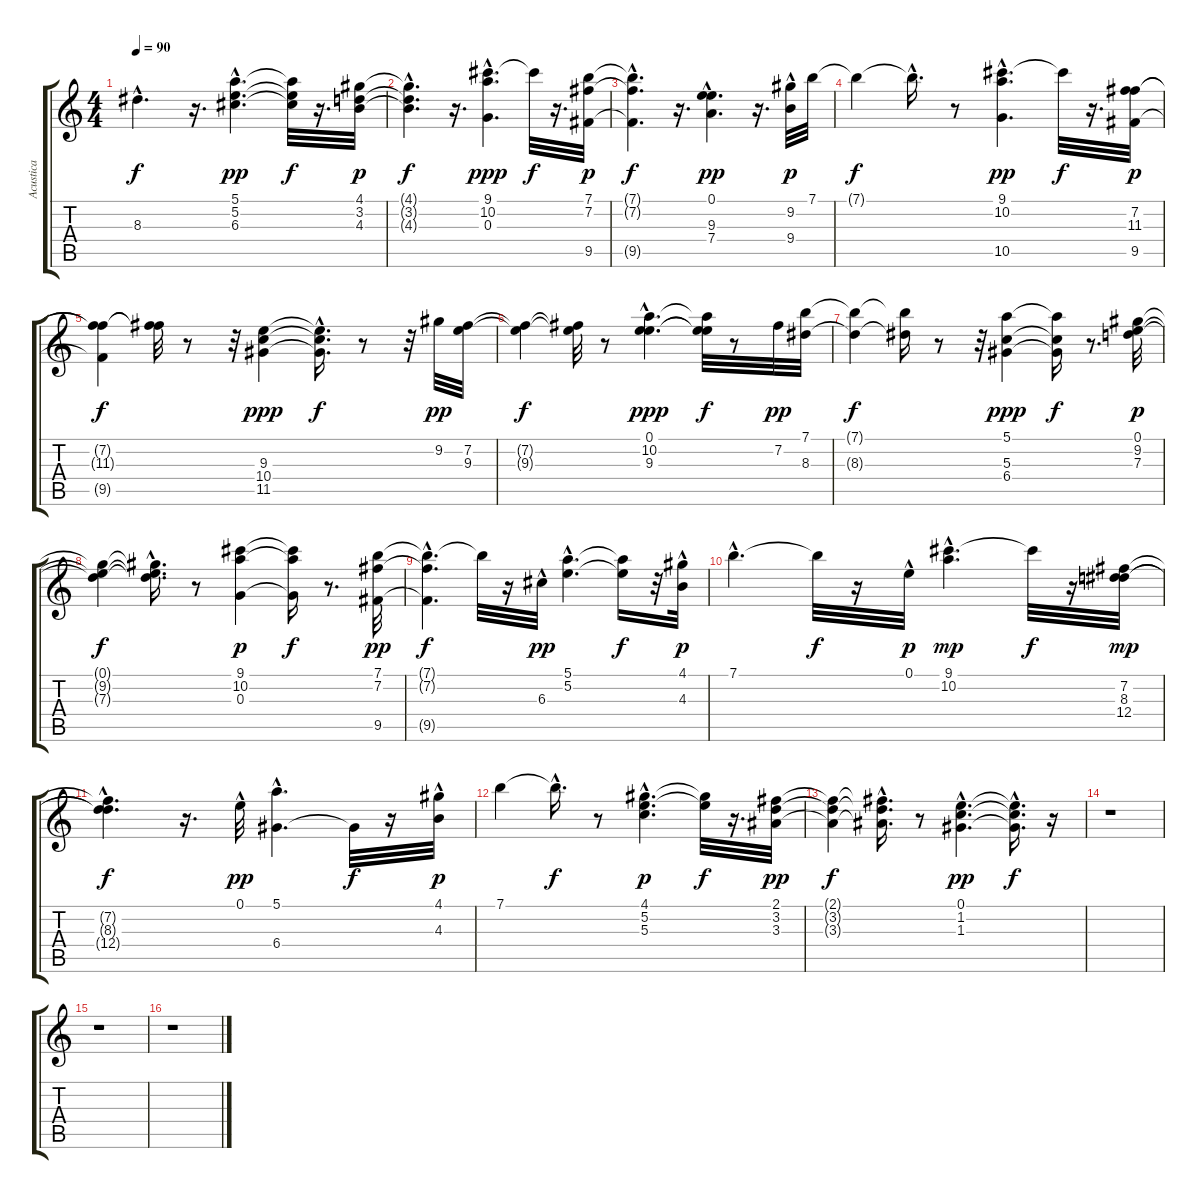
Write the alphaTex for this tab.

\track ("Acustica" "Acustica") {instrument acousticguitarnylon}
\staff {score tabs}
\tuning (E4 B3 G3 D3 A2 E2) {hide}
\ts (4 4)
\tempo 90
\clef g2
\ks c
8.3{hac t}.4{d dy f} r.16{d} (5.1{hac} 5.2{hac} 6.3{hac}).4{d dy pp} (5.1{t} 5.2{t} 6.3{t}).32{dy f} r.16{d} (4.1 3.2 4.3).32{dy p} |
(4.1{t} 3.2{t} 4.3{hac t}).4{d dy f} r.16{d} (9.1{hac} 10.2{hac} 0.3{hac}).4{d dy ppp} 9.1{t}.32{dy f} r.16{d} (7.1 7.2 9.5).32{dy p} |
(7.1{hac t} 7.2{t} 9.5{t}).4{d dy f} r.16{d} (0.1{hac} 9.3 7.4).4{d dy pp} r.16{d} (9.2{hac} 9.4{hac}).32{dy p} 7.1.32 |
7.1{t}.4{dy f} 7.1{hac t}.16{d} r.8 (9.1{hac} 10.2{hac} 10.5{hac}).4{d dy pp} 9.1{t}.32{dy f} r.16{d} (7.2 11.3 9.5).32{dy p} |
(7.2{t} 11.3{t} 9.5{t}).4{dy f} (7.2{t} 11.3{t}).32 r.8 r.32 (9.3 10.4 11.5).4{dy ppp} (9.3{hac t} 10.4{hac t} 11.5{t}).16{d dy f} r.8 r.32 9.2.32{dy pp} (7.2 9.3).32 |
(7.2{t} 9.3{t}).4{dy f} (7.2{t} 9.3{t}).32 r.8 (0.1{hac} 10.2{hac} 9.3{hac}).4{d dy ppp} (0.1{t} 10.2{t} 9.3{t}).32{dy f} r.8 7.2.32{dy pp} (7.1 8.3).32 |
(7.1{t} 8.3{t}).4{dy f} (7.1{t} 8.3{t}).16 r.8 r.32 (5.1 5.3 6.4).4{dy ppp} (5.1{t} 5.3{t} 6.4{t}).16{dy f} r.8{d} (0.1 9.2 7.3).32{dy p} |
(0.1{t} 9.2{t} 7.3{t}).4{dy f} (0.1{hac t} 9.2{hac t} 7.3{hac t}).16{d} r.8 (9.1 10.2 0.3).4{dy p} (9.1{t} 10.2{t} 0.3{t}).16{dy f} r.8{d} (7.1 7.2 9.5).32{dy pp} |
(7.1{hac t} 7.2{hac t} 9.5{hac t}).4{d dy f} 7.1{t}.32 r.16 6.3{hac}.32{dy pp} (5.1{hac} 5.2{hac}).4{d} (5.1{t} 5.2{t}).16{dy f} r.32 (4.1{hac} 4.3{hac}).32{dy p} |
7.1{hac}.4{d} 7.1{t}.32{dy f} r.16 0.1{hac}.32{dy p} (9.1{hac} 10.2{hac}).4{d dy mp} 9.1{t}.32{dy f} r.16 (7.2 8.3 12.4).32{dy mp} |
(7.2{t} 8.3{hac t} 12.4{hac t}).4{d dy f} r.16{d} 0.1{hac}.32{dy pp} (5.1{hac} 6.4{hac}).4{d} 6.4{t}.32{dy f} r.16 (4.1{hac} 4.3{hac}).32{dy p} |
7.1.4 7.1{hac t}.16{d dy f} r.8 (4.1{hac} 5.2{hac} 5.3{hac}).4{d dy p} (4.1{t} 5.2{t}).32{dy f} r.16{d} (2.1 3.2 3.3).32{dy pp} |
(2.1{t} 3.2{t} 3.3{t}).4{dy f} (2.1{hac t} 3.2{hac t} 3.3{hac t}).16{d} r.8 (0.1{hac} 1.2{hac} 1.3{hac}).4{d dy pp} (0.1{hac t} 1.2{hac t} 1.3{hac t}).16{d dy f} r.16 |
r.1 |
r.1 |
r.1
